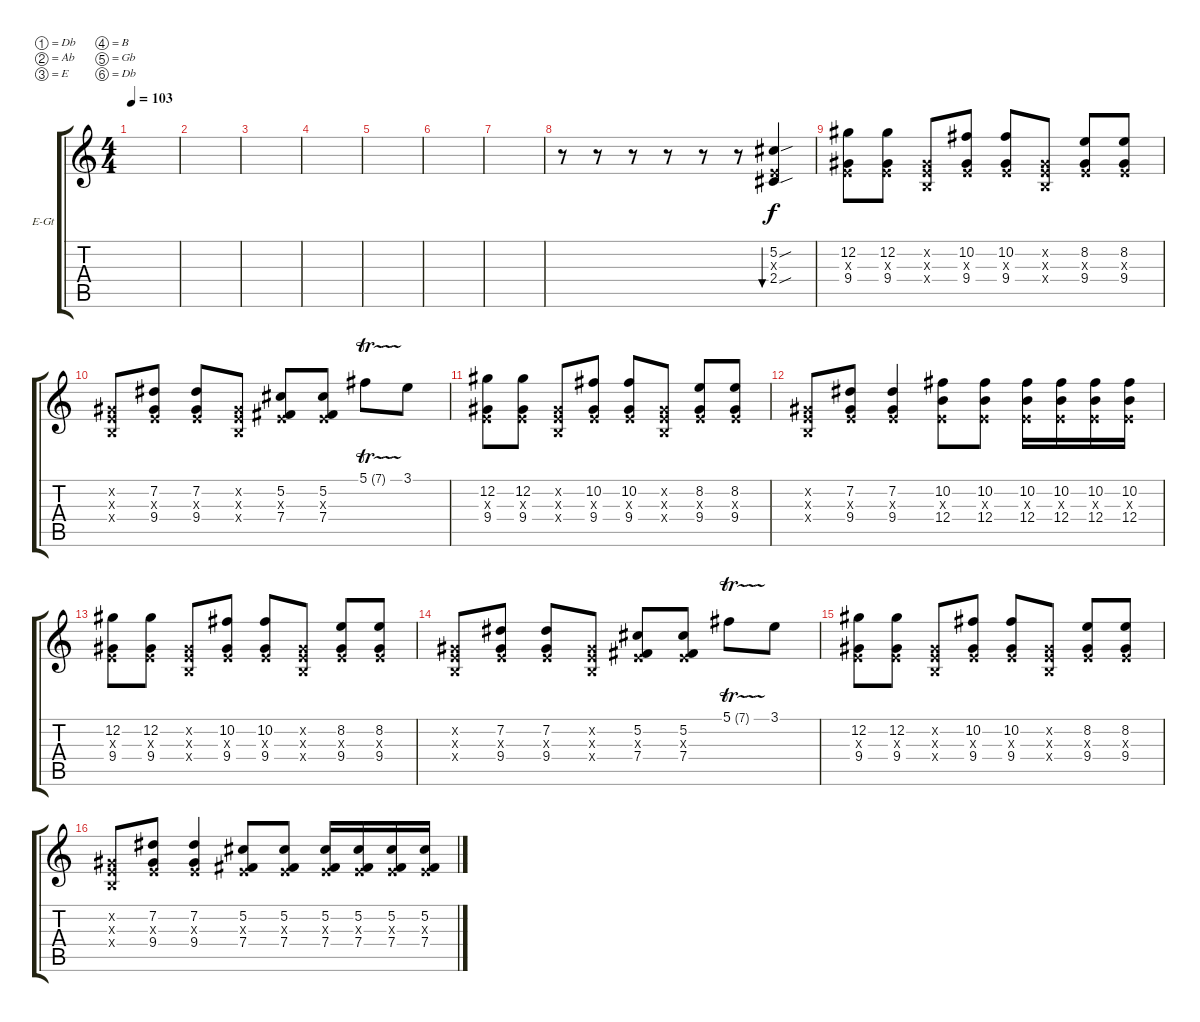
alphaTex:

\bracketExtendMode groupsimilarinstruments
\firstSystemTrackNameOrientation horizontal
\otherSystemsTrackNameOrientation horizontal
\track ("Clean additional" "E-Gt") {instrument acousticguitarsteel}
\staff {score tabs}
\tuning (Db4 Ab3 E3 B2 Gb2 Db2)
\ts (4 4)
\tempo 103
\clef g2
\ks c
|
|
|
|
|
|
|
r.8 r.8 r.8 r.8 r.8 r.8 (2.4{sou} 5.2{sou} 0.3{x}).4{bu 60} |
(9.4 12.2 0.3{x}).8 (9.4 12.2 0.3{x}).8 (0.2{x} 0.3{x} 0.4{x}).8 (9.4 10.2 0.3{x}).8 (9.4 10.2 0.3{x}).8 (0.2{x} 0.3{x} 0.4{x}).8 (9.4 8.2 0.3{x}).8 (9.4 8.2 0.3{x}).8 |
(0.4{x} 0.3{x} 0.2{x}).8 (9.4 7.2 0.3{x}).8 (9.4 7.2 0.3{x}).8 (0.4{x} 0.3{x} 0.2{x}).8 (7.4 5.2 0.3{x}).8 (7.4 5.2 0.3{x}).8 5.1{tr (7 16)}.8 3.1.8 |
(9.4 12.2 0.3{x}).8 (9.4 12.2 0.3{x}).8 (0.2{x} 0.3{x} 0.4{x}).8 (9.4 10.2 0.3{x}).8 (9.4 10.2 0.3{x}).8 (0.2{x} 0.3{x} 0.4{x}).8 (9.4 8.2 0.3{x}).8 (9.4 8.2 0.3{x}).8 |
(0.4{x} 0.3{x} 0.2{x}).8 (9.4 7.2 0.3{x}).8 (9.4 7.2 0.3{x}).4 (12.4 10.2 0.3{x}).8 (12.4 10.2 0.3{x}).8 (12.4 10.2 0.3{x}).16 (12.4 10.2 0.3{x}).16 (12.4 10.2 0.3{x}).16 (12.4 10.2 0.3{x}).16 |
(9.4 12.2 0.3{x}).8 (9.4 12.2 0.3{x}).8 (0.2{x} 0.3{x} 0.4{x}).8 (9.4 10.2 0.3{x}).8 (9.4 10.2 0.3{x}).8 (0.2{x} 0.3{x} 0.4{x}).8 (9.4 8.2 0.3{x}).8 (9.4 8.2 0.3{x}).8 |
(0.4{x} 0.3{x} 0.2{x}).8 (9.4 7.2 0.3{x}).8 (9.4 7.2 0.3{x}).8 (0.4{x} 0.3{x} 0.2{x}).8 (7.4 5.2 0.3{x}).8 (7.4 5.2 0.3{x}).8 5.1{tr (7 16)}.8 3.1.8 |
(9.4 12.2 0.3{x}).8 (9.4 12.2 0.3{x}).8 (0.2{x} 0.3{x} 0.4{x}).8 (9.4 10.2 0.3{x}).8 (9.4 10.2 0.3{x}).8 (0.2{x} 0.3{x} 0.4{x}).8 (9.4 8.2 0.3{x}).8 (9.4 8.2 0.3{x}).8 |
(0.4{x} 0.3{x} 0.2{x}).8 (9.4 7.2 0.3{x}).8 (9.4 7.2 0.3{x}).4 (7.4 5.2 0.3{x}).8 (7.4 5.2 0.3{x}).8 (7.4 5.2 0.3{x}).16 (7.4 5.2 0.3{x}).16 (7.4 5.2 0.3{x}).16 (7.4 5.2 0.3{x}).16
